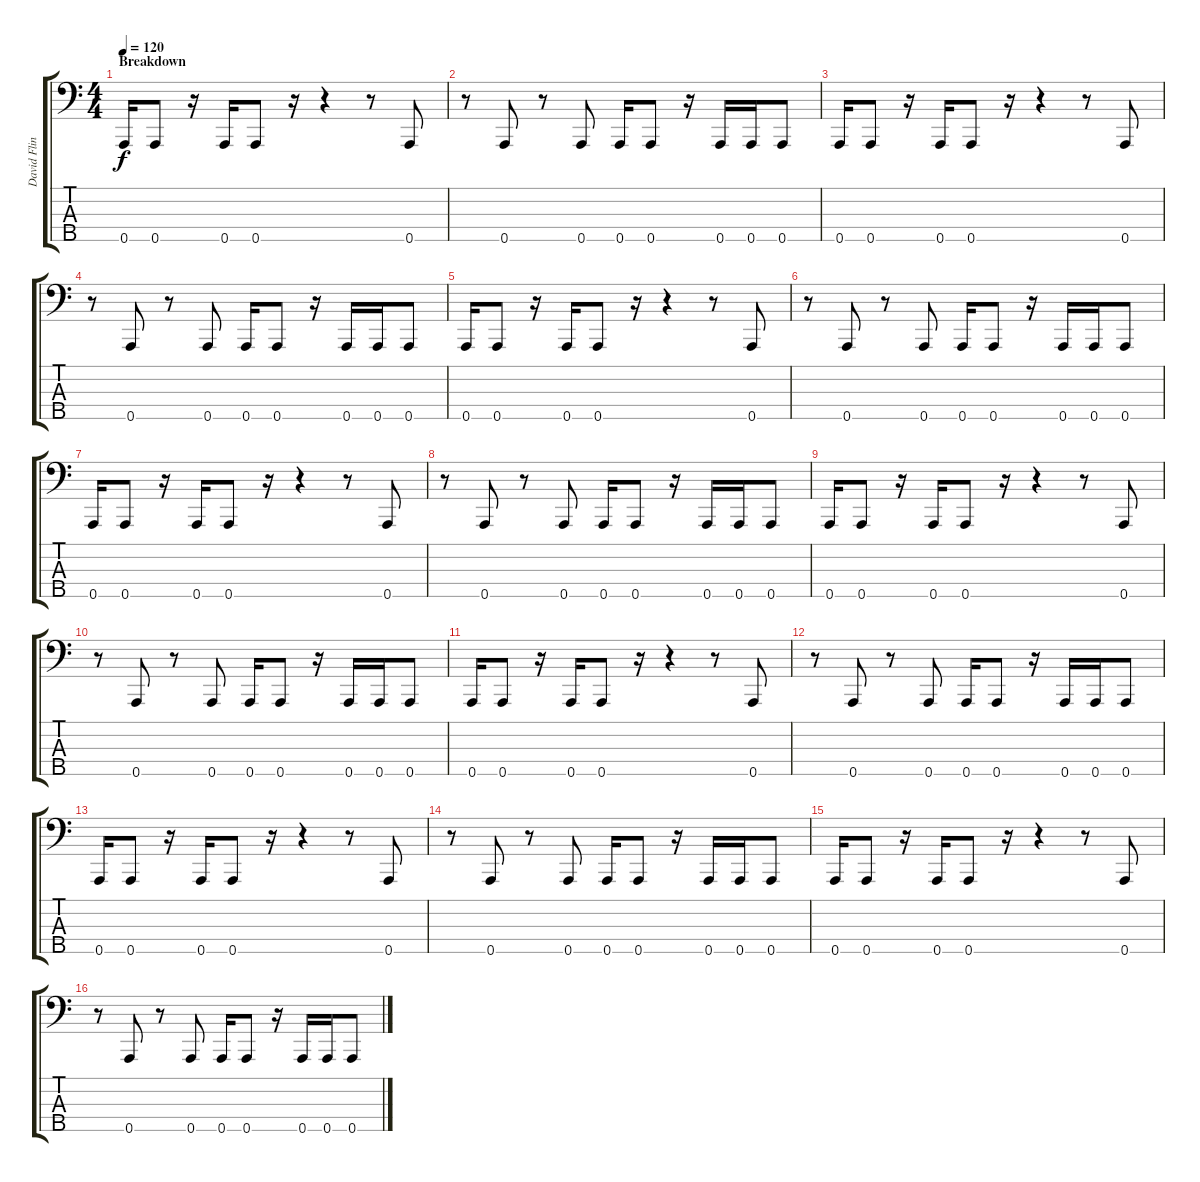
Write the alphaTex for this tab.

\track ("David Flinn" "David Flin") {instrument electricbasspick}
\staff {score tabs}
\tuning (G2 D2 A1 E1 A0) {hide}
\ts (4 4)
\section ("" "Breakdown")
\tempo 120
\clef f4
\ks c
0.5.16{dy f} 0.5.8 r.16 0.5.16 0.5.8 r.16 r.4 r.8 0.5.8 |
r.8 0.5.8 r.8 0.5.8 0.5.16 0.5.8 r.16 0.5.16 0.5.16 0.5.8 |
0.5.16 0.5.8 r.16 0.5.16 0.5.8 r.16 r.4 r.8 0.5.8 |
r.8 0.5.8 r.8 0.5.8 0.5.16 0.5.8 r.16 0.5.16 0.5.16 0.5.8 |
0.5.16 0.5.8 r.16 0.5.16 0.5.8 r.16 r.4 r.8 0.5.8 |
r.8 0.5.8 r.8 0.5.8 0.5.16 0.5.8 r.16 0.5.16 0.5.16 0.5.8 |
0.5.16 0.5.8 r.16 0.5.16 0.5.8 r.16 r.4 r.8 0.5.8 |
r.8 0.5.8 r.8 0.5.8 0.5.16 0.5.8 r.16 0.5.16 0.5.16 0.5.8 |
0.5.16 0.5.8 r.16 0.5.16 0.5.8 r.16 r.4 r.8 0.5.8 |
r.8 0.5.8 r.8 0.5.8 0.5.16 0.5.8 r.16 0.5.16 0.5.16 0.5.8 |
0.5.16 0.5.8 r.16 0.5.16 0.5.8 r.16 r.4 r.8 0.5.8 |
r.8 0.5.8 r.8 0.5.8 0.5.16 0.5.8 r.16 0.5.16 0.5.16 0.5.8 |
0.5.16 0.5.8 r.16 0.5.16 0.5.8 r.16 r.4 r.8 0.5.8 |
r.8 0.5.8 r.8 0.5.8 0.5.16 0.5.8 r.16 0.5.16 0.5.16 0.5.8 |
0.5.16 0.5.8 r.16 0.5.16 0.5.8 r.16 r.4 r.8 0.5.8 |
r.8 0.5.8 r.8 0.5.8 0.5.16 0.5.8 r.16 0.5.16 0.5.16 0.5.8
